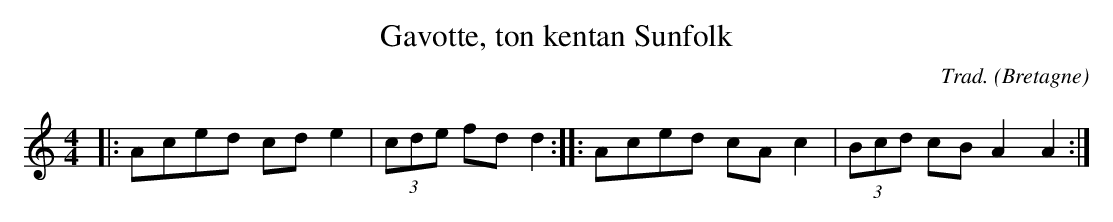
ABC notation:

X:1
T:Gavotte, ton kentan Sunfolk
C:Trad.
O:Bretagne
M:4/4
L:1/8
K:Am
|:Aced cd e2|(3cde fd d2::Aced cA c2|(3Bcd cB A2 A2:|
